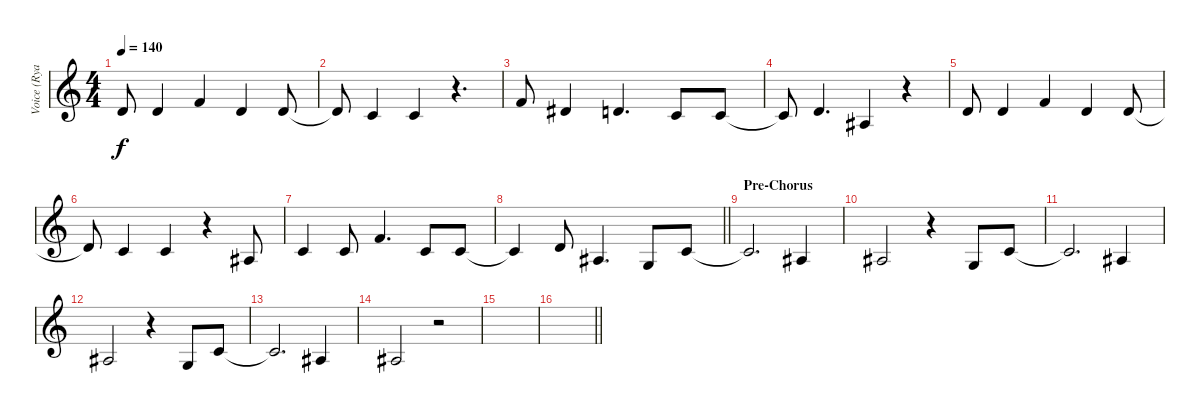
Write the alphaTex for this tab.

\track ("Voice (Ryan Key)" "Voice (Rya") {instrument flute}
\staff {score}
\tuning (E4 B3 G3 D3 A2 E2) {hide}
\ts (4 4)
\tempo 140
\clef g2
\ks c
3.2.8{dy f} 3.2.4 1.1.4 3.2.4 3.2.8 |
3.2{t}.8 1.2.4 1.2.4 r.4{d} |
1.1.8 4.2.4 3.2.4{d} 1.2.8 1.2.8 |
1.2{t}.8 3.2.4{d} 3.3.4 r.4 |
3.2.8 3.2.4 1.1.4 3.2.4 3.2.8 |
3.2{t}.8 1.2.4 1.2.4 r.4 3.3.8 |
5.3.4 1.2.8 1.1.4{d} 1.2.8 1.2.8 |
\barLineRight lightlight
1.2{t}.4 3.2.8 3.3.4{d} 0.3.8 1.2.8 |
\section ("" "Pre-Chorus")
1.2{t}.2{d} 3.3.4 |
3.3.2 r.4 0.3.8 1.2.8 |
1.2{t}.2{d} 3.3.4 |
3.3.2 r.4 0.3.8 1.2.8 |
1.2{t}.2{d} 3.3.4 |
3.3.2 r.2 |
|
\barLineRight lightlight
